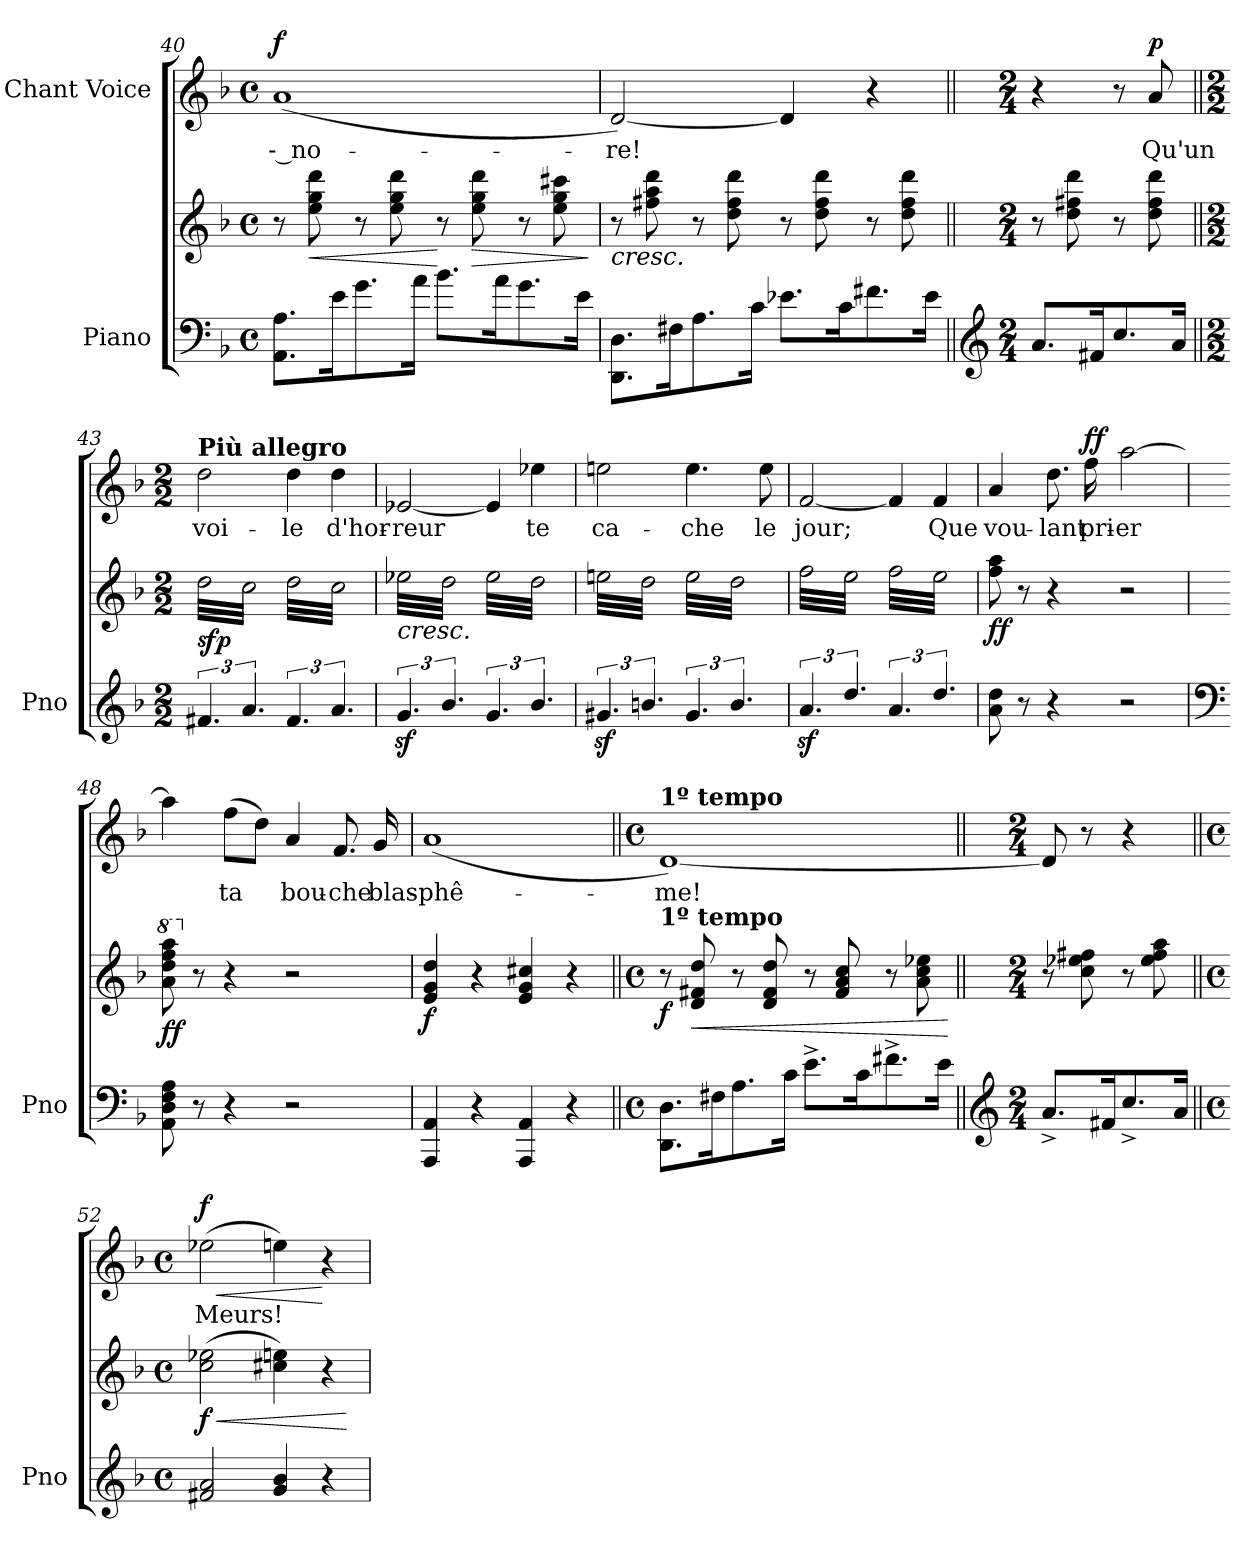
**kern	**kern	**dynam	**kern	**text	**dynam
*part2	*part2	*part2	*part1	*part1	*part1
*staff3	*staff2	*staff2/3	*staff1	*staff1	*staff1
*I"Piano	*	*	*I"Chant Voice	*	*
*I'Pno	*	*	*	*	*
!!LO:LB:g=z
*clefF4	*clefG2	*	*clefG2	*	*
*k[b-]	*k[b-]	*	*k[b-]	*	*
*M4/4	*M4/4	*	*M4/4	*	*
*met(c)	*met(c)	*	*met(c)	*	*
=40	=40	=40	=40	=40	=40
!	!	!	!	!LO:LY:b	!LO:DY:a
8.AA\ 8.A\L	8r	.	(1a	-- no-	f
!	!	!LO:HP:b	!	!	!
.	8ee\ 8gg\ 8ddd\	<	.	.	.
16e\K	.	.	.	.	.
8.g\	8r	.	.	.	.
.	8ee\ 8gg\ 8ddd\	.	.	.	.
16a\Jk	.	.	.	.	.
8.b-\L	8r	[	.	.	.
!	!	!LO:HP:b	!	!	!
.	8ee\ 8gg\ 8ddd\	>	.	.	.
16a\K	.	.	.	.	.
8.g\	8r	.	.	.	.
.	8ee\ 8gg\ 8ccc#X\	.	.	.	.
16e\Jk	.	.	.	.	.
.	.	]	.	.	.
=41	=41	=41	=41	=41	=41
!	!LO:TX:b:i:t=cresc.	!	!	!	!
!	!	!	!	!LO:LY:b	!
8.DD\ 8.D\L	8r	.	[2d/)	-re!	.
.	8ff#X\ 8aa\ 8ddd\	.	.	.	.
16F#X\K	.	.	.	.	.
8.A\	8r	.	.	.	.
.	8dd\ 8ff#\ 8ddd\	.	.	.	.
16c\Jk	.	.	.	.	.
8.e-X\L	8r	.	4d/]	.	.
.	8dd\ 8ff#\ 8ddd\	.	.	.	.
16c\K	.	.	.	.	.
8.f#X\	8r	.	4r	.	.
.	8dd\ 8ff#\ 8ddd\	.	.	.	.
16e-\Jk	.	.	.	.	.
=42||	=42||	=42||	=42||	=42||	=42||
*clefG2	*	*	*	*	*
*M2/4	*M2/4	*	*M2/4	*	*
8.a/L	8r	.	4r	.	.
.	8dd\ 8ff#X\ 8ddd\	.	.	.	.
16f#X/K	.	.	.	.	.
8.cc/	8r	.	8r	.	.
!	!	!	!	!LO:LY:b	!LO:DY:a
.	8dd\ 8ff#\ 8ddd\	.	8a/	Qu'un	p
16a/Jk	.	.	.	.	.
!!LO:LB:g=z
=43||	=43||	=43||	=43||	=43||	=43||
*M2/2	*M2/2	*	*M2/2	*	*
!	!	!	!LO:TX:a:B:t=Più allegro	!	!
!	!	!LO:DY:b	!	!LO:LY:b	!
*	*tremolo	*	*	*	*
6.f#X/	32dd\LLL	sfp	2dd\	voi-	.
.	32cc\	.	.	.	.
.	32dd\	.	.	.	.
.	32cc\	.	.	.	.
.	32dd\	.	.	.	.
.	32cc\	.	.	.	.
.	32dd\	.	.	.	.
.	32cc\	.	.	.	.
6.a/	32dd\	.	.	.	.
.	32cc\	.	.	.	.
.	32dd\	.	.	.	.
.	32cc\	.	.	.	.
.	32dd\	.	.	.	.
.	32cc\	.	.	.	.
.	32dd\	.	.	.	.
.	32cc\JJJ	.	.	.	.
!	!	!	!	!LO:LY:b	!
6.f#/	32dd\LLL	.	4dd\	-le	.
.	32cc\	.	.	.	.
.	32dd\	.	.	.	.
.	32cc\	.	.	.	.
.	32dd\	.	.	.	.
.	32cc\	.	.	.	.
.	32dd\	.	.	.	.
.	32cc\	.	.	.	.
!	!	!	!	!LO:LY:b	!
6.a/	32dd\	.	4dd\	d'hor-	.
.	32cc\	.	.	.	.
.	32dd\	.	.	.	.
.	32cc\	.	.	.	.
.	32dd\	.	.	.	.
.	32cc\	.	.	.	.
.	32dd\	.	.	.	.
.	32cc\JJJ	.	.	.	.
=44	=44	=44	=44	=44	=44
!	!LO:TX:b:i:t=cresc.	!	!	!	!
!	!	!	!	!LO:LY:b	!
6.gz>/	32ee-X\LLL	.	[2e-X/	-reur	.
.	32dd\	.	.	.	.
.	32ee-X\	.	.	.	.
.	32dd\	.	.	.	.
.	32ee-X\	.	.	.	.
.	32dd\	.	.	.	.
.	32ee-X\	.	.	.	.
.	32dd\	.	.	.	.
6.b-/	32ee-X\	.	.	.	.
.	32dd\	.	.	.	.
.	32ee-X\	.	.	.	.
.	32dd\	.	.	.	.
.	32ee-X\	.	.	.	.
.	32dd\	.	.	.	.
.	32ee-X\	.	.	.	.
.	32dd\JJJ	.	.	.	.
6.g/	32ee-\LLL	.	4e-/]	.	.
.	32dd\	.	.	.	.
.	32ee-\	.	.	.	.
.	32dd\	.	.	.	.
.	32ee-\	.	.	.	.
.	32dd\	.	.	.	.
.	32ee-\	.	.	.	.
.	32dd\	.	.	.	.
!	!	!	!	!LO:LY:b	!
6.b-/	32ee-\	.	4ee-X\	te	.
.	32dd\	.	.	.	.
.	32ee-\	.	.	.	.
.	32dd\	.	.	.	.
.	32ee-\	.	.	.	.
.	32dd\	.	.	.	.
.	32ee-\	.	.	.	.
.	32dd\JJJ	.	.	.	.
=45	=45	=45	=45	=45	=45
!	!	!	!	!LO:LY:b	!LO:DY:a
!	!	!	!	!	!LO:DY:n=1:a
6.g#Xz>/	32een\LLL	.	2een\	ca-	other-dynamics f
.	32dd\	.	.	.	.
.	32een\	.	.	.	.
.	32dd\	.	.	.	.
.	32een\	.	.	.	.
.	32dd\	.	.	.	.
.	32een\	.	.	.	.
.	32dd\	.	.	.	.
6.bn/	32een\	.	.	.	.
.	32dd\	.	.	.	.
.	32een\	.	.	.	.
.	32dd\	.	.	.	.
.	32een\	.	.	.	.
.	32dd\	.	.	.	.
.	32een\	.	.	.	.
.	32dd\JJJ	.	.	.	.
!	!	!	!	!LO:LY:b	!
6.g#/	32ee\LLL	.	4.ee\	-che	.
.	32dd\	.	.	.	.
.	32ee\	.	.	.	.
.	32dd\	.	.	.	.
.	32ee\	.	.	.	.
.	32dd\	.	.	.	.
.	32ee\	.	.	.	.
.	32dd\	.	.	.	.
6.b/	32ee\	.	.	.	.
.	32dd\	.	.	.	.
.	32ee\	.	.	.	.
.	32dd\	.	.	.	.
!	!	!	!	!LO:LY:b	!
.	32ee\	.	8ee\	le	.
.	32dd\	.	.	.	.
.	32ee\	.	.	.	.
.	32dd\JJJ	.	.	.	.
=46	=46	=46	=46	=46	=46
!	!	!	!	!LO:LY:b	!
6.az>/	32ff\LLL	.	[2f/	jour;	.
.	32ee\	.	.	.	.
.	32ff\	.	.	.	.
.	32ee\	.	.	.	.
.	32ff\	.	.	.	.
.	32ee\	.	.	.	.
.	32ff\	.	.	.	.
.	32ee\	.	.	.	.
6.dd/	32ff\	.	.	.	.
.	32ee\	.	.	.	.
.	32ff\	.	.	.	.
.	32ee\	.	.	.	.
.	32ff\	.	.	.	.
.	32ee\	.	.	.	.
.	32ff\	.	.	.	.
.	32ee\JJJ	.	.	.	.
6.a/	32ff\LLL	.	4f/]	.	.
.	32ee\	.	.	.	.
.	32ff\	.	.	.	.
.	32ee\	.	.	.	.
.	32ff\	.	.	.	.
.	32ee\	.	.	.	.
.	32ff\	.	.	.	.
.	32ee\	.	.	.	.
!	!	!	!	!LO:LY:b	!
6.dd/	32ff\	.	4f/	Que	.
.	32ee\	.	.	.	.
.	32ff\	.	.	.	.
.	32ee\	.	.	.	.
.	32ff\	.	.	.	.
.	32ee\	.	.	.	.
.	32ff\	.	.	.	.
.	32ee\JJJ	.	.	.	.
*	*Xtremolo	*	*	*	*
=47	=47	=47	=47	=47	=47
!	!	!LO:DY:b	!	!LO:LY:b	!
8a\ 8dd\	8ff\ 8aa\	ff	4a/	vou-	.
.	.	.	.	.	.
.	.	.	.	.	.
.	.	.	.	.	.
8r	8r	.	.	.	.
.	.	.	.	.	.
.	.	.	.	.	.
.	.	.	.	.	.
!	!	!	!	!LO:LY:b	!
4r	4r	.	8.dd\	-lant	.
!	!	!	!	!LO:LY:b	!LO:DY:a
.	.	.	16ff\	pri-	ff
!	!	!	!	!LO:LY:b	!
2r	2r	.	[2aa\	-er	.
!!LO:LB:g=z
=48	=48	=48	=48	=48	=48
*clefF4	*	*	*	*	*
*	*8va	*	*	*	*
!	!	!LO:DY:b	!	!	!
8AA\ 8D\ 8F\ 8A\	8aa\ 8ddd\ 8fff\ 8aaa\	ff	4aa\]	.	.
*	*X8va	*	*	*	*
8r	8r	.	.	.	.
!	!	!	!	!LO:LY:b	!
4r	4r	.	(8ff\L	ta	.
.	.	.	8dd\J)	.	.
!	!	!	!	!LO:LY:b	!
2r	2r	.	4a/	bou-	.
!	!	!	!	!LO:LY:b	!
.	.	.	8.f/	-che	.
!	!	!	!	!LO:LY:b	!
.	.	.	16g/	blas-	.
=49	=49	=49	=49	=49	=49
!	!	!LO:DY:b	!	!LO:LY:b	!
4AAA/ 4AA/	4e/ 4g/ 4dd/	f	(1a	-phê-	.
4r	4r	.	.	.	.
4AAA/ 4AA/	4e/ 4g/ 4cc#X/	.	.	.	.
4r	4r	.	.	.	.
=50||	=50||	=50||	=50||	=50||	=50||
*M4/4	*M4/4	*	*M4/4	*	*
*met(c)	*met(c)	*	*met(c)	*	*
!	!	!	!LO:TX:a:B:t=1º tempo	!	!
!	!LO:TX:a:B:t=1º tempo	!	!	!	!
!	!	!LO:DY:b	!	!LO:LY:b	!
8.DD\ 8.D\L	8r	f	[1d)	-me!	.
!	!	!LO:HP:b	!	!	!
.	8d/ 8f#X/ 8dd/	<	.	.	.
16F#X\K	.	.	.	.	.
8.A\	8r	.	.	.	.
.	8d/ 8f#/ 8dd/	.	.	.	.
16c\Jk	.	.	.	.	.
8.e^\L	8r	.	.	.	.
.	8f#/ 8a/ 8cc/	.	.	.	.
16c\K	.	.	.	.	.
8.f#X^\	8r	.	.	.	.
.	8a\ 8cc\ 8ee-X\	.	.	.	.
16e\Jk	.	.	.	.	.
.	.	[	.	.	.
!!LO:PB:g=z
=51||	=51||	=51||	=51||	=51||	=51||
*clefG2	*	*	*	*	*
*M2/4	*M2/4	*	*M2/4	*	*
8.a^/L	8r	.	8d/]	.	.
.	8cc\ 8ee-X\ 8ff#X\	.	8r	.	.
16f#X/K	.	.	.	.	.
8.cc^/	8r	.	4r	.	.
.	8ee-\ 8ff#\ 8aa\	.	.	.	.
16a/Jk	.	.	.	.	.
=52||	=52||	=52||	=52||	=52||	=52||
*M4/4	*M4/4	*	*M4/4	*	*
*met(c)	*met(c)	*	*met(c)	*	*
!	!	!LO:HP:b	!	!LO:LY:b	!LO:HP:b
!	!	!LO:DY:n=1:b	!	!	!LO:DY:n=1:a
2f#X/ 2a/	(2cc\ 2ee-X\	< f	(2ee-X\	Meurs!	< f
4g/ 4b-/	4cc#X\ 4een\)	.	4een\)	.	.
4r	4r	.	4r	.	[
.	.	[	.	.	.
=	=	=	=	=	=
*-	*-	*-	*-	*-	*-
